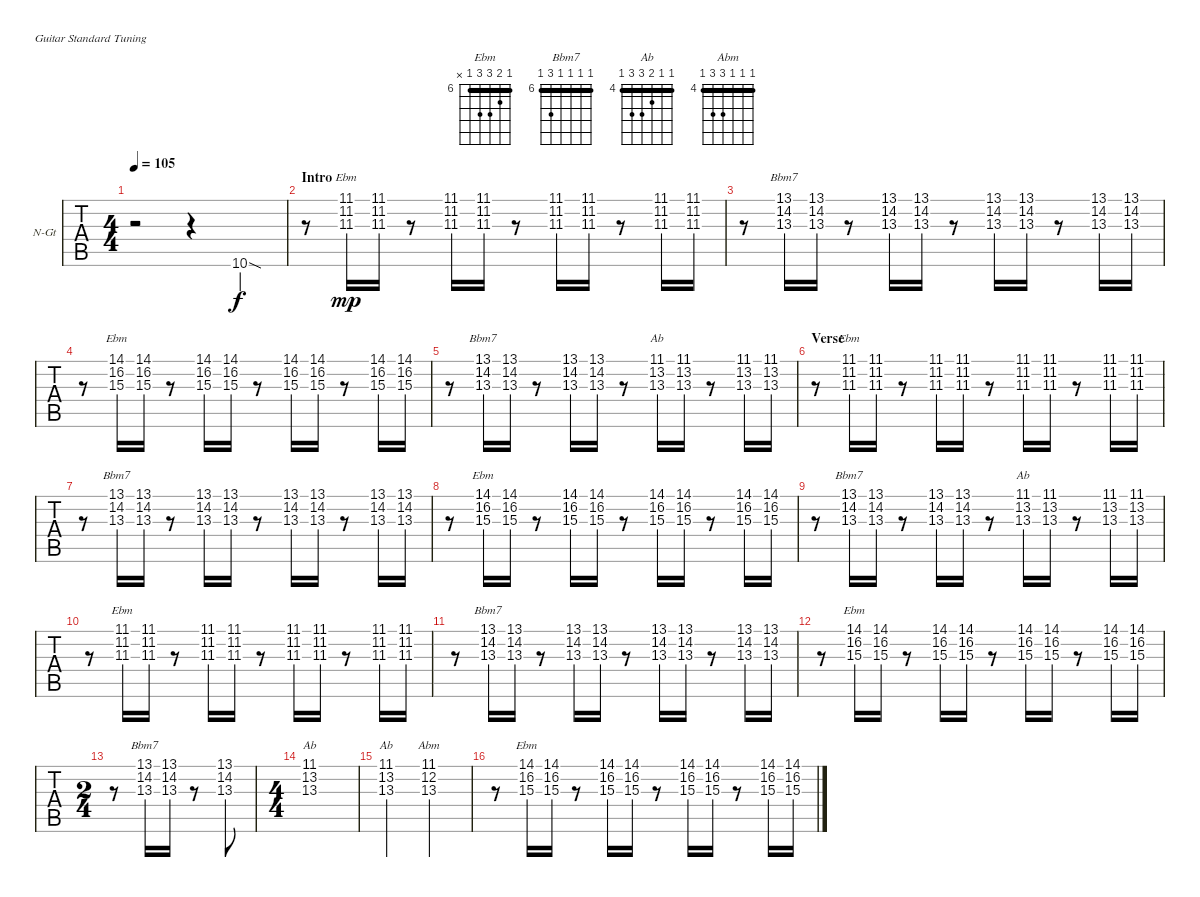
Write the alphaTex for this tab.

\defaultSystemsLayout 4
\bracketExtendMode groupsimilarinstruments
\firstSystemTrackNameOrientation horizontal
\otherSystemsTrackNameOrientation horizontal
\track ("Nick" "N-Gt") {instrument electricguitarclean}
\staff {tabs}
\tuning (E4 B3 G3 D3 A2 E2)
\chord ("Ebm" 6 7 8 8 6 x) {firstfret 6 barre 6}
\chord ("Bbm7" 6 6 6 6 8 6) {firstfret 6 barre (6 6 6 6)}
\chord ("Ab" 4 4 5 6 6 4) {firstfret 4 barre (4 4)}
\chord ("Abm" 4 4 4 6 6 4) {firstfret 4 barre (4 4 4)}
\ts (4 4)
\tempo 105
\clef g2
\ks ebminor
r.2{dy f instrument electricguitarclean} r.4 10.6{sod}.4 |
\section ("" "Intro")
r.8 (11.3 11.2 11.1).16{ch "Ebm" dy mp} (11.1 11.2 11.3).16 r.8 (11.3 11.2 11.1).16 (11.1 11.2 11.3).16 r.8 (11.3 11.2 11.1).16 (11.1 11.2 11.3).16 r.8 (11.3 11.2 11.1).16 (11.1 11.2 11.3).16 |
r.8 (13.3 14.2 13.1).16{ch "Bbm7"} (13.3 14.2 13.1).16 r.8 (13.3 14.2 13.1).16 (13.3 14.2 13.1).16 r.8 (13.3 14.2 13.1).16 (13.3 14.2 13.1).16 r.8 (13.3 14.2 13.1).16 (13.3 14.2 13.1).16 |
r.8 (15.3 16.2 14.1).16{ch "Ebm"} (15.3 16.2 14.1).16 r.8 (15.3 16.2 14.1).16 (15.3 16.2 14.1).16 r.8 (15.3 16.2 14.1).16 (15.3 16.2 14.1).16 r.8 (15.3 16.2 14.1).16 (15.3 16.2 14.1).16 |
r.8 (13.3 14.2 13.1).16{ch "Bbm7"} (13.3 14.2 13.1).16 r.8 (13.3 14.2 13.1).16 (13.3 14.2 13.1).16 r.8 (13.3 13.2 11.1).16{ch "Ab"} (11.1 13.2 13.3).16 r.8 (13.3 13.2 11.1).16 (11.1 13.2 13.3).16 |
\section ("" "Verse")
r.8 (11.3 11.2 11.1).16{ch "Ebm"} (11.1 11.2 11.3).16 r.8 (11.3 11.2 11.1).16 (11.1 11.2 11.3).16 r.8 (11.3 11.2 11.1).16 (11.1 11.2 11.3).16 r.8 (11.3 11.2 11.1).16 (11.1 11.2 11.3).16 |
r.8 (13.3 14.2 13.1).16{ch "Bbm7"} (13.3 14.2 13.1).16 r.8 (13.3 14.2 13.1).16 (13.3 14.2 13.1).16 r.8 (13.3 14.2 13.1).16 (13.3 14.2 13.1).16 r.8 (13.3 14.2 13.1).16 (13.3 14.2 13.1).16 |
r.8 (15.3 16.2 14.1).16{ch "Ebm"} (15.3 16.2 14.1).16 r.8 (15.3 16.2 14.1).16 (15.3 16.2 14.1).16 r.8 (15.3 16.2 14.1).16 (15.3 16.2 14.1).16 r.8 (15.3 16.2 14.1).16 (15.3 16.2 14.1).16 |
r.8 (13.3 14.2 13.1).16{ch "Bbm7"} (13.3 14.2 13.1).16 r.8 (13.3 14.2 13.1).16 (13.3 14.2 13.1).16 r.8 (13.3 13.2 11.1).16{ch "Ab"} (11.1 13.2 13.3).16 r.8 (13.3 13.2 11.1).16 (11.1 13.2 13.3).16 |
r.8 (11.3 11.2 11.1).16{ch "Ebm"} (11.1 11.2 11.3).16 r.8 (11.3 11.2 11.1).16 (11.1 11.2 11.3).16 r.8 (11.3 11.2 11.1).16 (11.1 11.2 11.3).16 r.8 (11.3 11.2 11.1).16 (11.1 11.2 11.3).16 |
r.8 (13.3 14.2 13.1).16{ch "Bbm7"} (13.3 14.2 13.1).16 r.8 (13.3 14.2 13.1).16 (13.3 14.2 13.1).16 r.8 (13.3 14.2 13.1).16 (13.3 14.2 13.1).16 r.8 (13.3 14.2 13.1).16 (13.3 14.2 13.1).16 |
r.8 (15.3 16.2 14.1).16{ch "Ebm"} (15.3 16.2 14.1).16 r.8 (15.3 16.2 14.1).16 (15.3 16.2 14.1).16 r.8 (15.3 16.2 14.1).16 (15.3 16.2 14.1).16 r.8 (15.3 16.2 14.1).16 (15.3 16.2 14.1).16 |
\ts (2 4)
r.8 (13.3 14.2 13.1).16{ch "Bbm7"} (13.3 14.2 13.1).16 r.8 (13.3 14.2 13.1).8 |
\ts (4 4)
(13.3 13.2 11.1).1{ch "Ab"} |
(13.2 13.3 11.1).2{ch "Ab"} (12.2 13.3 11.1).2{ch "Abm"} |
r.8 (15.3 16.2 14.1).16{ch "Ebm"} (15.3 16.2 14.1).16 r.8 (15.3 16.2 14.1).16 (15.3 16.2 14.1).16 r.8 (15.3 16.2 14.1).16 (15.3 16.2 14.1).16 r.8 (15.3 16.2 14.1).16 (15.3 16.2 14.1).16
